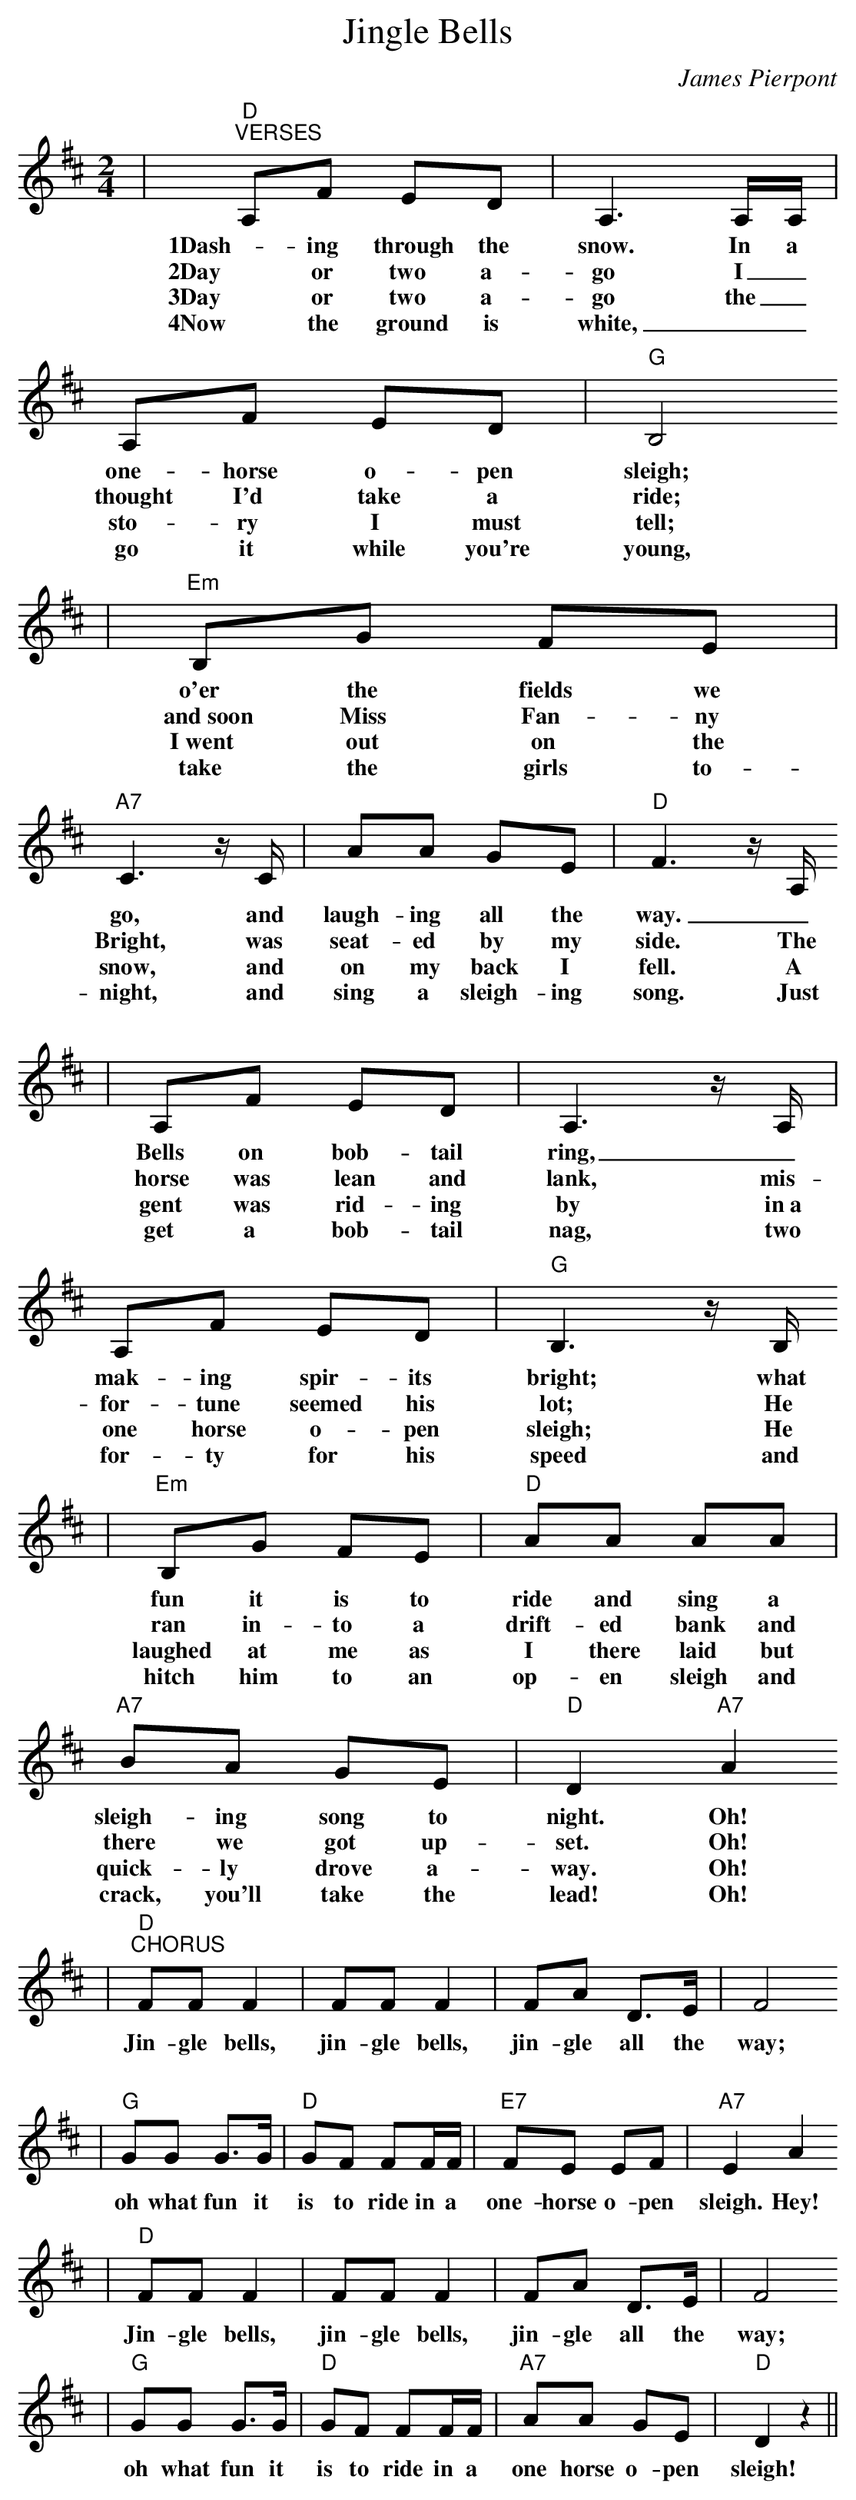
X:1
T:Jingle Bells
C:James Pierpont
M:2/4
L:1/8
K:D
|"D""^VERSES"A,F ED|A,3 A,/2A,/2|A,F ED|"G"B,4
w:1Dash-ing through the snow. In a one-horse o-pen sleigh;
w:2Day or two a-go I_ thought I'd take a ride;
w:3Day or two a-go the_ sto-ry I must tell;
w:4Now the ground is white, __go it while you're young,
|"Em"B,G FE|"A7"C3 z1/2 C1/2|AA GE|"D"F3 z1/2 A,1/2
w:o'er the fields we go, and laugh-ing all the way._
w:and~soon Miss Fan-ny Bright, was seat-ed by my side. The
w:I~went out on the snow, and on my back I fell. A
w:take the girls to-night, and sing a sleigh-ing song. Just
|A,F ED|A,3 z1/2 A,1/2|A,F ED|"G"B,3 z1/2 B,1/2
w:Bells on bob-tail ring, _mak-ing spir-its bright; what
w:horse was lean and lank, mis-for-tune seemed his lot; He
w:gent was rid-ing by in~a one horse o-pen sleigh; He
w:get a bob-tail nag, two for-ty for his speed and
|"Em"B,G FE|"D"AA AA|"A7"BA GE|"D"D2 "A7"!Fermata!A2
w:fun it is to ride and sing a sleigh-ing song to night. Oh!
w:ran in-to a drift-ed bank and there we got up-set. Oh!
w:laughed at me as I there laid but quick-ly drove a-way. Oh!
w:hitch him to an op-en sleigh and crack, you'll take the lead! Oh!
|"D""^CHORUS"FF F2|FF F2|FA D3/2E/2|F4
w:Jin-gle bells, jin-gle bells, jin-gle all the way;
|"G"GG G3/2G/2|"D"GF FF/2F/2|"E7"FE EF|"A7"E2 A2
w:oh what fun it is to ride in a one-horse o-pen sleigh. Hey!
|"D"FF F2|FF F2|FA D3/2E/2|F4
w:Jin-gle bells, jin-gle bells, jin-gle all the way;
|"G"GG G3/2G/2|"D"GF FF/2F/2|"A7"AA GE|"D"D2 z2||
w:oh what fun it is to ride in a one horse o-pen sleigh!
